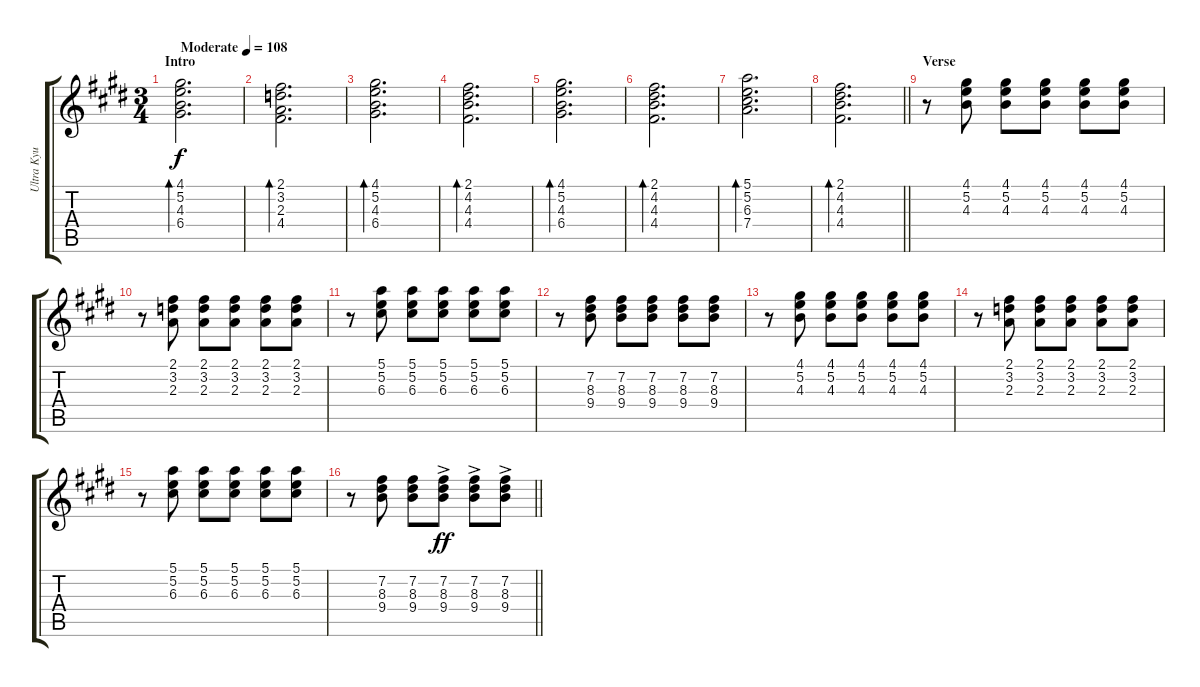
\track ("Ultra Kyu" "Ultra Kyu") {instrument electricguitarclean}
\staff {score tabs}
\tuning (E4 B3 G3 D3 A2 E2) {hide}
\ts (3 4)
\section ("" "Intro")
\tempo (108 "Moderate")
\clef g2
\ks e
(4.1 5.2 4.3 6.4).2{d bd 120 dy f instrument electricguitarclean} |
(2.1 3.2 2.3 4.4).2{d bd 120} |
(4.1 5.2 4.3 6.4).2{d bd 120} |
(2.1 4.2 4.3 4.4).2{d bd 120} |
(4.1 5.2 4.3 6.4).2{d bd 120} |
(2.1 4.2 4.3 4.4).2{d bd 120} |
(5.1 5.2 6.3 7.4).2{d bd 120} |
\barLineRight lightlight
(2.1 4.2 4.3 4.4).2{d bd 120} |
\section ("" "Verse")
r.8 (4.1 5.2 4.3).8 (4.1 5.2 4.3).8 (4.1 5.2 4.3).8 (4.1 5.2 4.3).8 (4.1 5.2 4.3).8 |
r.8 (2.1 3.2 2.3).8 (2.1 3.2 2.3).8 (2.1 3.2 2.3).8 (2.1 3.2 2.3).8 (2.1 3.2 2.3).8 |
r.8 (5.1 5.2 6.3).8 (5.1 5.2 6.3).8 (5.1 5.2 6.3).8 (5.1 5.2 6.3).8 (5.1 5.2 6.3).8 |
r.8 (7.2 8.3 9.4).8 (7.2 8.3 9.4).8 (7.2 8.3 9.4).8 (7.2 8.3 9.4).8 (7.2 8.3 9.4).8 |
r.8 (4.1 5.2 4.3).8 (4.1 5.2 4.3).8 (4.1 5.2 4.3).8 (4.1 5.2 4.3).8 (4.1 5.2 4.3).8 |
r.8 (2.1 3.2 2.3).8 (2.1 3.2 2.3).8 (2.1 3.2 2.3).8 (2.1 3.2 2.3).8 (2.1 3.2 2.3).8 |
r.8 (5.1 5.2 6.3).8 (5.1 5.2 6.3).8 (5.1 5.2 6.3).8 (5.1 5.2 6.3).8 (5.1 5.2 6.3).8 |
\barLineRight lightlight
r.8 (7.2 8.3 9.4).8 (7.2 8.3 9.4).8 (7.2{ac} 8.3{ac} 9.4{ac}).8{dy ff} (7.2{ac} 8.3{ac} 9.4{ac}).8 (7.2{ac} 8.3{ac} 9.4{ac}).8
